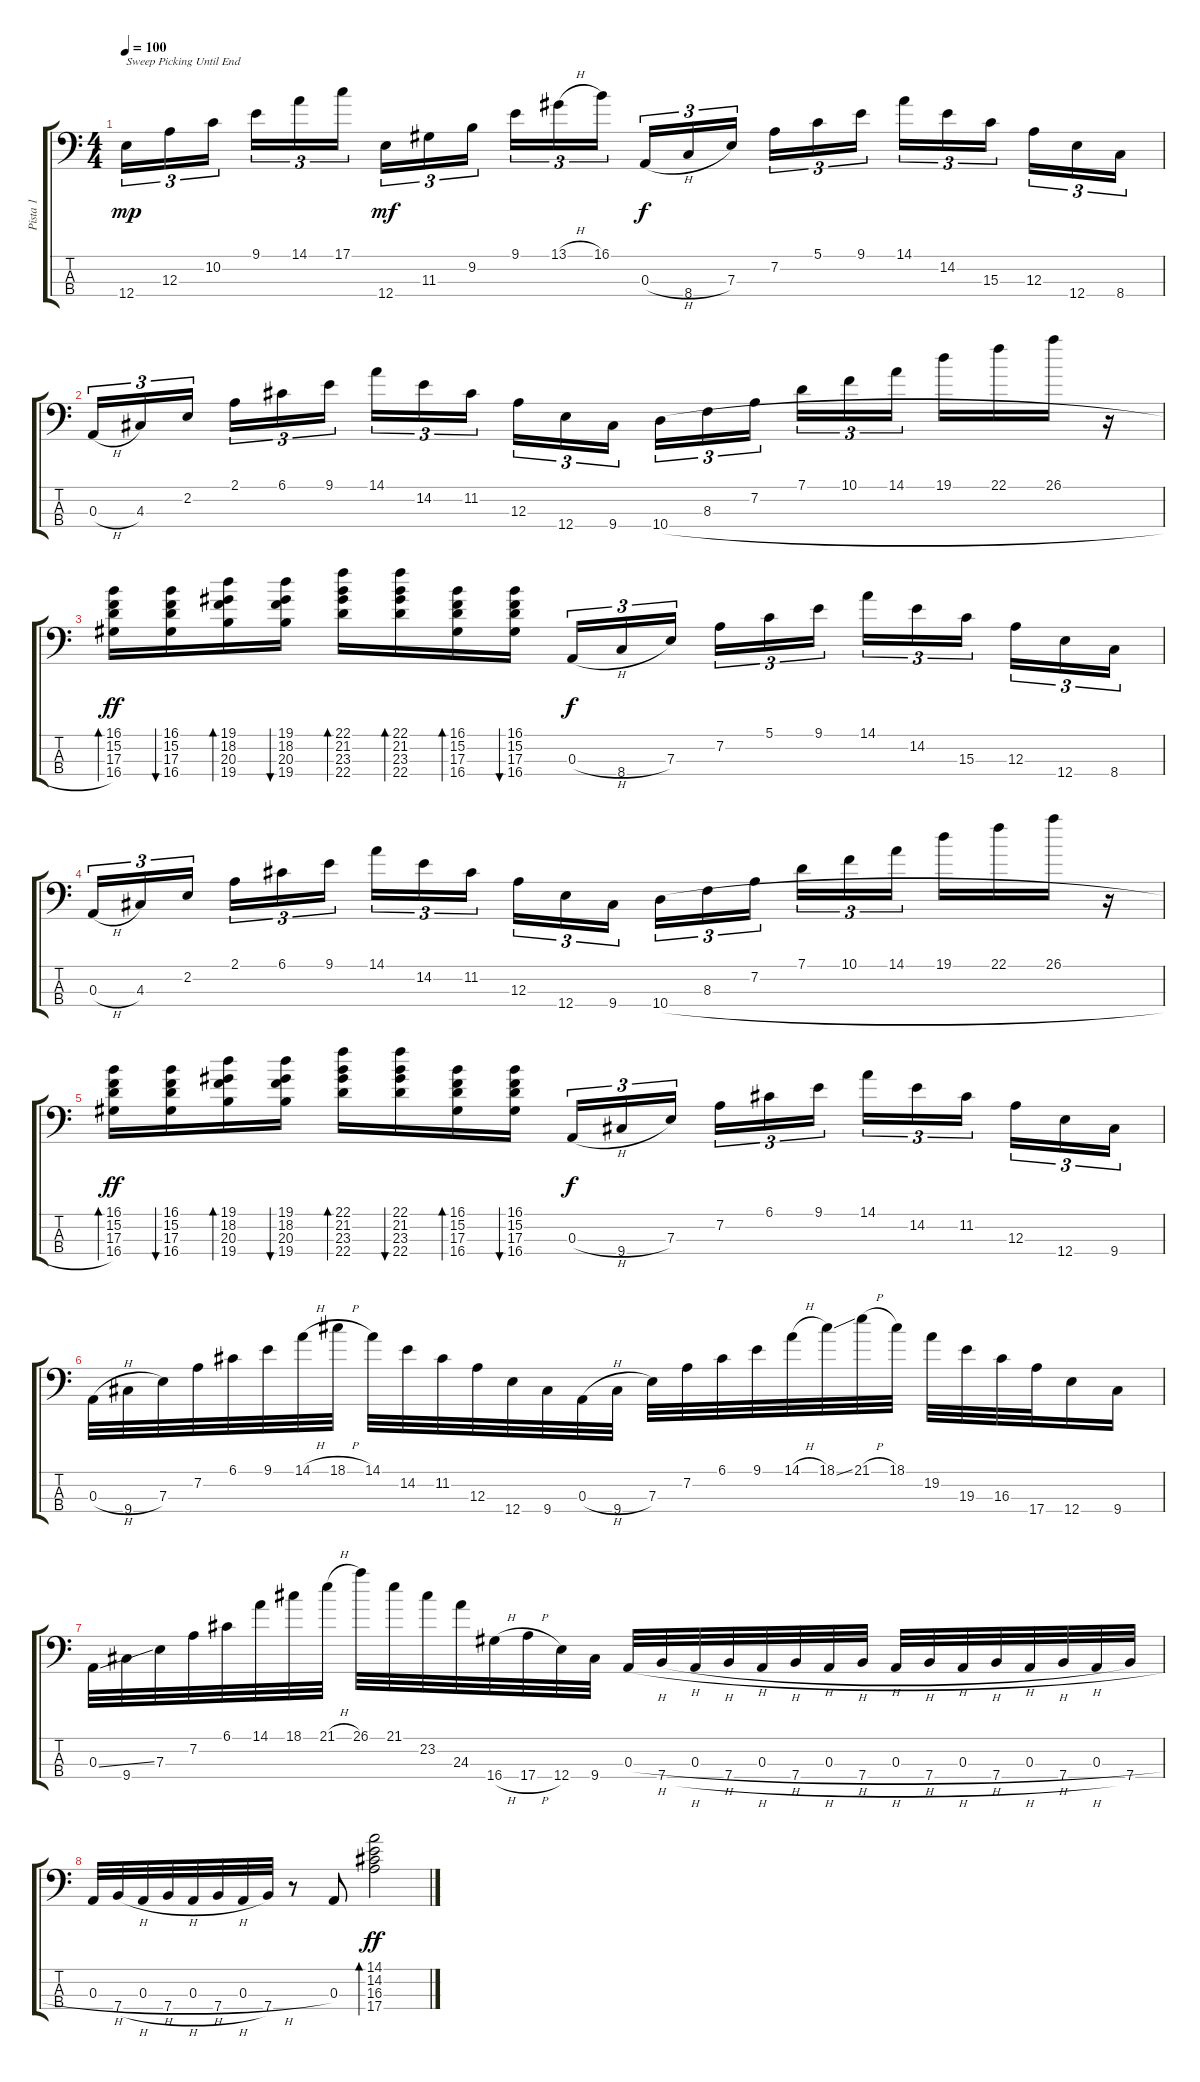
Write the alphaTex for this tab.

\track ("Pista 1" "Pista 1") {instrument electricbassfinger}
\staff {score tabs}
\tuning (G2 D2 A1 E1) {hide}
\ts (4 4)
\tempo 100
\clef f4
\ks c
12.4.16{tu (3 2) txt "Sweep Picking Until End" dy mp} 12.3.16{tu (3 2)} 10.2.16{tu (3 2) beam splitsecondary} 9.1.16{tu (3 2)} 14.1.16{tu (3 2)} 17.1.16{tu (3 2)} 12.4.16{tu (3 2) dy mf} 11.3.16{tu (3 2)} 9.2.16{tu (3 2) beam splitsecondary} 9.1.16{tu (3 2)} 13.1{h}.16{tu (3 2)} 16.1.16{tu (3 2)} 0.3{h}.16{tu (3 2) dy f} 8.4.16{tu (3 2)} 7.3.16{tu (3 2) beam splitsecondary} 7.2.16{tu (3 2)} 5.1.16{tu (3 2)} 9.1.16{tu (3 2)} 14.1.16{tu (3 2)} 14.2.16{tu (3 2)} 15.3.16{tu (3 2) beam splitsecondary} 12.3.16{tu (3 2)} 12.4.16{tu (3 2)} 8.4.16{tu (3 2)} |
0.3{h}.16{tu (3 2)} 4.3.16{tu (3 2)} 2.2.16{tu (3 2) beam splitsecondary} 2.1.16{tu (3 2)} 6.1.16{tu (3 2)} 9.1.16{tu (3 2)} 14.1.16{tu (3 2)} 14.2.16{tu (3 2)} 11.2.16{tu (3 2) beam splitsecondary} 12.3.16{tu (3 2)} 12.4.16{tu (3 2)} 9.4.16{tu (3 2)} 10.4{h}.16{tu (3 2)} 8.3.16{tu (3 2)} 7.2.16{tu (3 2) beam splitsecondary} 7.1.16{tu (3 2)} 10.1.16{tu (3 2)} 14.1.16{tu (3 2)} 19.1.16 22.1.16 26.1.16 r.16 |
(16.1 15.2 17.3 16.4).16{bd 60 dy ff} (16.1 15.2 17.3 16.4).16{bu 60} (19.1 18.2 20.3 19.4).16{bd 60} (19.1 18.2 20.3 19.4).16{bu 60} (22.1 21.2 23.3 22.4).16{bd 60} (22.1 21.2 23.3 22.4).16{bd 60} (16.1 15.2 17.3 16.4).16{bd 60} (16.1 15.2 17.3 16.4).16{bu 60} 0.3{h}.16{tu (3 2) dy f} 8.4.16{tu (3 2)} 7.3.16{tu (3 2) beam splitsecondary} 7.2.16{tu (3 2)} 5.1.16{tu (3 2)} 9.1.16{tu (3 2)} 14.1.16{tu (3 2)} 14.2.16{tu (3 2)} 15.3.16{tu (3 2) beam splitsecondary} 12.3.16{tu (3 2)} 12.4.16{tu (3 2)} 8.4.16{tu (3 2)} |
0.3{h}.16{tu (3 2)} 4.3.16{tu (3 2)} 2.2.16{tu (3 2) beam splitsecondary} 2.1.16{tu (3 2)} 6.1.16{tu (3 2)} 9.1.16{tu (3 2)} 14.1.16{tu (3 2)} 14.2.16{tu (3 2)} 11.2.16{tu (3 2) beam splitsecondary} 12.3.16{tu (3 2)} 12.4.16{tu (3 2)} 9.4.16{tu (3 2)} 10.4{h}.16{tu (3 2)} 8.3.16{tu (3 2)} 7.2.16{tu (3 2) beam splitsecondary} 7.1.16{tu (3 2)} 10.1.16{tu (3 2)} 14.1.16{tu (3 2)} 19.1.16 22.1.16 26.1.16 r.16 |
(16.1 15.2 17.3 16.4).16{bd 60 dy ff} (16.1 15.2 17.3 16.4).16{bu 60} (19.1 18.2 20.3 19.4).16{bd 60} (19.1 18.2 20.3 19.4).16{bu 60} (22.1 21.2 23.3 22.4).16{bd 60} (22.1 21.2 23.3 22.4).16{bu 60} (16.1 15.2 17.3 16.4).16{bd 60} (16.1 15.2 17.3 16.4).16{bu 60} 0.3{h}.16{tu (3 2) dy f} 9.4.16{tu (3 2)} 7.3.16{tu (3 2) beam splitsecondary} 7.2.16{tu (3 2)} 6.1.16{tu (3 2)} 9.1.16{tu (3 2)} 14.1.16{tu (3 2)} 14.2.16{tu (3 2)} 11.2.16{tu (3 2) beam splitsecondary} 12.3.16{tu (3 2)} 12.4.16{tu (3 2)} 9.4.16{tu (3 2)} |
0.3{h}.32 9.4.32 7.3.32 7.2.32 6.1.32 9.1.32 14.1{h}.32 18.1{h}.32 14.1.32 14.2.32 11.2.32 12.3.32 12.4.32 9.4.32 0.3{h}.32 9.4.32 7.3.32 7.2.32 6.1.32 9.1.32 14.1{h}.32 18.1{ss}.32 21.1{h}.32 18.1.32 19.2.32 19.3.32 16.3.32 17.4.32 12.4.16 9.4.16 |
0.3{ss}.32 9.4.32 7.3.32 7.2.32 6.1.32 14.1.32 18.1.32 21.1{h}.32 26.1.32 21.1.32 23.2.32 24.3.32 16.4{h}.32 17.4{h}.32 12.4.32 9.4.32 0.3{h}.32 7.4{h}.32 0.3{h}.32 7.4{h}.32 0.3{h}.32 7.4{h}.32 0.3{h}.32 7.4{h}.32 0.3{h}.32 7.4{h}.32 0.3{h}.32 7.4{h}.32 0.3{h}.32 7.4{h}.32 0.3{h}.32 7.4.32 |
0.3{h}.32 7.4{h}.32 0.3{h}.32 7.4{h}.32 0.3{h}.32 7.4{h}.32 0.3{h}.32 7.4.32 r.8 0.3.8 (14.1 14.2 16.3 17.4).2{bd 120 dy ff}
